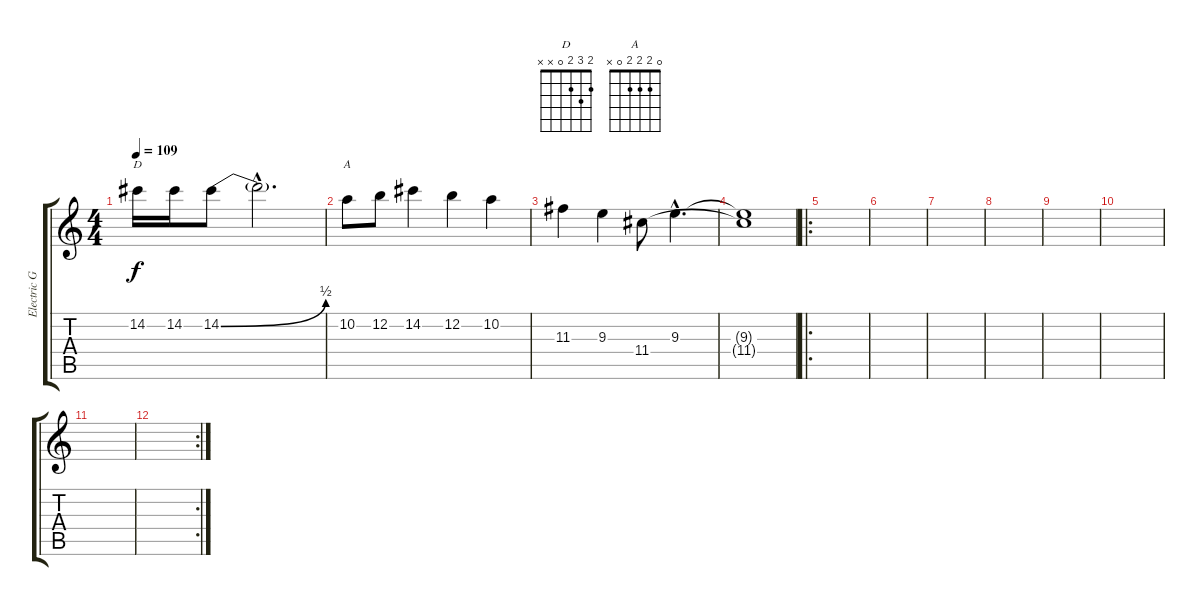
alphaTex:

\track ("Electric Guitar" "Electric G") {instrument overdrivenguitar}
\staff {score tabs}
\tuning (E4 B3 G3 D3 A2 E2) {hide}
\chord ("D" 2 3 2 0 x x)
\chord ("A" 0 2 2 2 0 x)
\ts (4 4)
\tempo 109
\clef g2
\ks c
14.2.16{ch "D" dy f} 14.2.16 14.2{be (bend 0 0 60 2)}.8 14.2{hac t}.2{d} |
10.2.8{ch "A"} 12.2.8 14.2.4 12.2.4 10.2.4 |
11.3.4 9.3.4 11.4.8 9.3{hac}.4{d} |
(9.3{t} 11.4{t}).1 |
\ro
|
|
|
|
|
|
|
\rc 2
